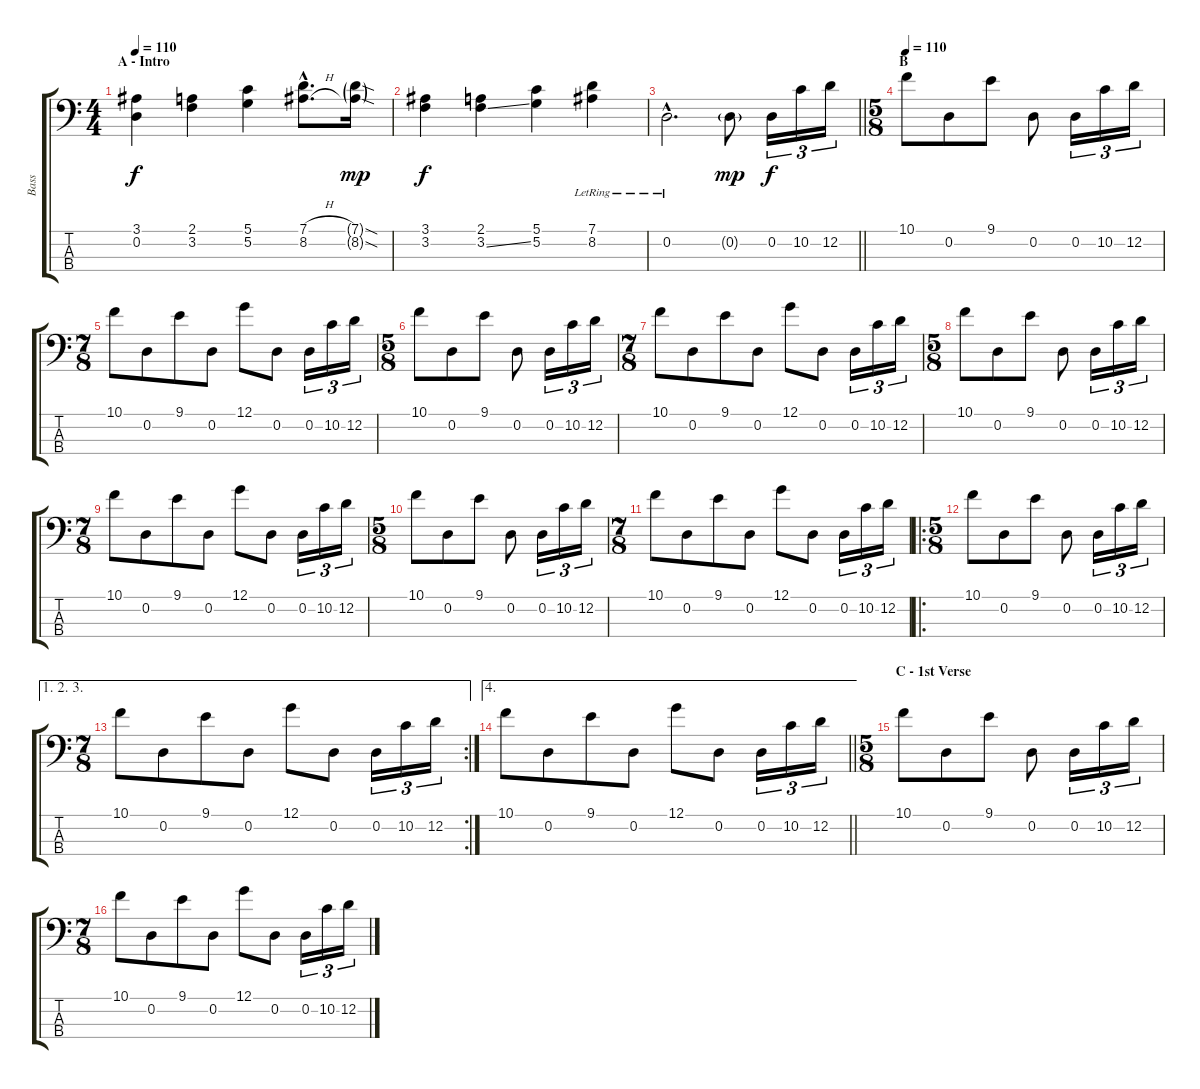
\track ("Bass" "Bass") {instrument electricbasspick}
\staff {score tabs}
\tuning (G2 D2 A1 D1) {hide}
\ts (4 4)
\section ("" "A - Intro")
\tempo 110
\tempo 72
\tempo 110
\clef f4
\ks c
(3.1 0.2).4{dy f instrument electricbasspick} (2.1 3.2).4 (5.1 5.2).4 (7.1{h hac} 8.2{h hac}).8{d} (7.1{sod g} 8.2{sod g}).16{dy mp} |
(3.1 3.2).4{dy f} (2.1 3.2{ss}).4 (5.1 5.2).4 (7.1{lr} 8.2{lr}).4 |
\barLineRight lightlight
0.2{hac lr}.2{d} 0.2{g}.8{dy mp} 0.2.16{tu (3 2) dy f} 10.2.16{tu (3 2)} 12.2.16{tu (3 2)} |
\ts (5 8)
\section ("" "B")
\tempo 110
10.1.8 0.2.8 9.1.8 0.2.8 0.2.16{tu (3 2)} 10.2.16{tu (3 2)} 12.2.16{tu (3 2)} |
\ts (7 8)
10.1.8 0.2.8 9.1.8 0.2.8 12.1.8 0.2.8 0.2.16{tu (3 2)} 10.2.16{tu (3 2)} 12.2.16{tu (3 2)} |
\ts (5 8)
10.1.8 0.2.8 9.1.8 0.2.8 0.2.16{tu (3 2)} 10.2.16{tu (3 2)} 12.2.16{tu (3 2)} |
\ts (7 8)
10.1.8 0.2.8 9.1.8 0.2.8 12.1.8 0.2.8 0.2.16{tu (3 2)} 10.2.16{tu (3 2)} 12.2.16{tu (3 2)} |
\ts (5 8)
10.1.8 0.2.8 9.1.8 0.2.8 0.2.16{tu (3 2)} 10.2.16{tu (3 2)} 12.2.16{tu (3 2)} |
\ts (7 8)
10.1.8 0.2.8 9.1.8 0.2.8 12.1.8 0.2.8 0.2.16{tu (3 2)} 10.2.16{tu (3 2)} 12.2.16{tu (3 2)} |
\ts (5 8)
10.1.8 0.2.8 9.1.8 0.2.8 0.2.16{tu (3 2)} 10.2.16{tu (3 2)} 12.2.16{tu (3 2)} |
\ts (7 8)
10.1.8 0.2.8 9.1.8 0.2.8 12.1.8 0.2.8 0.2.16{tu (3 2)} 10.2.16{tu (3 2)} 12.2.16{tu (3 2)} |
\ro
\ts (5 8)
10.1.8 0.2.8 9.1.8 0.2.8 0.2.16{tu (3 2)} 10.2.16{tu (3 2)} 12.2.16{tu (3 2)} |
\ae (1 2 3)
\rc 2
\ts (7 8)
10.1.8 0.2.8 9.1.8 0.2.8 12.1.8 0.2.8 0.2.16{tu (3 2)} 10.2.16{tu (3 2)} 12.2.16{tu (3 2)} |
\ae 4
\barLineRight lightlight
10.1.8 0.2.8 9.1.8 0.2.8 12.1.8 0.2.8 0.2.16{tu (3 2)} 10.2.16{tu (3 2)} 12.2.16{tu (3 2)} |
\ts (5 8)
\section ("" "C - 1st Verse")
10.1.8 0.2.8 9.1.8 0.2.8 0.2.16{tu (3 2)} 10.2.16{tu (3 2)} 12.2.16{tu (3 2)} |
\ts (7 8)
10.1.8 0.2.8 9.1.8 0.2.8 12.1.8 0.2.8 0.2.16{tu (3 2)} 10.2.16{tu (3 2)} 12.2.16{tu (3 2)}
